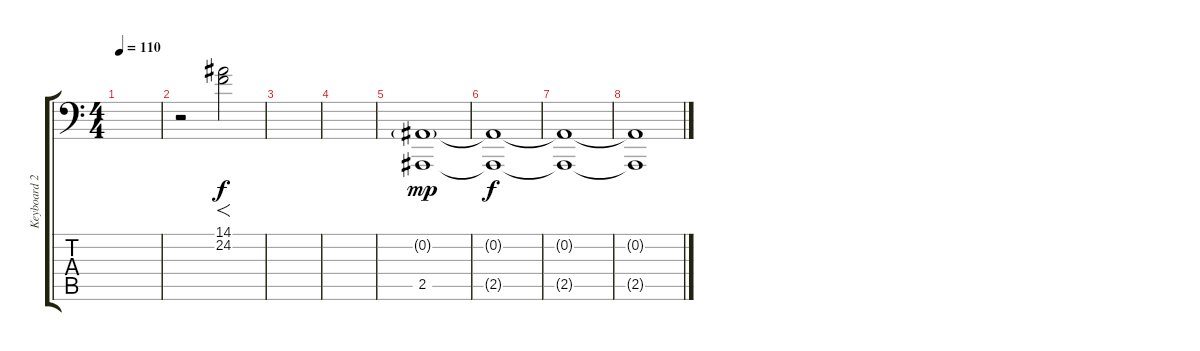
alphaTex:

\track ("Keyboard 2" "Keyboard 2") {instrument pad8sweep}
\staff {score tabs}
\tuning (Eb3 Bb2 Gb2 Db2 Ab1 Eb1) {hide}
\ts (4 4)
\tempo 110
\clef f4
\ks c
|
r.2 (14.1 24.2).2{f} |
|
|
(0.2{g} 2.5).1{dy mp} |
(0.2{t} 2.5{t}).1{dy f} |
(0.2{t} 2.5{t}).1 |
(0.2{t} 2.5{t}).1
